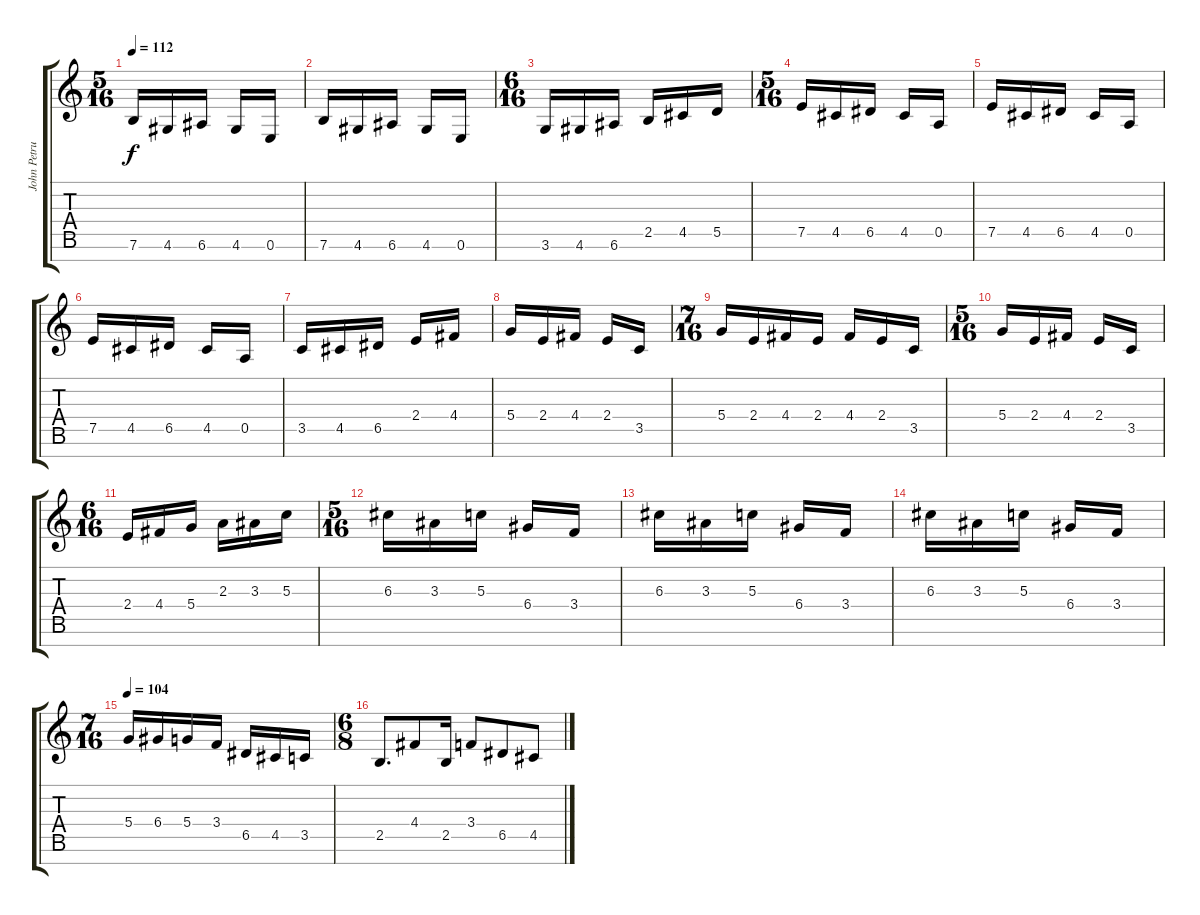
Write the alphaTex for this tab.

\track ("John Petrucci Guitar 1 (main)" "John Petru") {instrument distortionguitar}
\staff {score tabs}
\tuning (E4 B3 G3 D3 A2 E2 B1) {hide}
\ts (5 16)
\tempo 112
\clef g2
\ks c
7.6.16{dy f} 4.6.16 6.6.16 4.6.16 0.6.16 |
7.6.16 4.6.16 6.6.16 4.6.16 0.6.16 |
\ts (6 16)
3.6.16 4.6.16 6.6.16 2.5.16 4.5.16 5.5.16 |
\ts (5 16)
7.5.16 4.5.16 6.5.16 4.5.16 0.5.16 |
7.5.16 4.5.16 6.5.16 4.5.16 0.5.16 |
7.5.16 4.5.16 6.5.16 4.5.16 0.5.16 |
3.5.16 4.5.16 6.5.16 2.4.16 4.4.16 |
5.4.16 2.4.16 4.4.16 2.4.16 3.5.16 |
\ts (7 16)
5.4.16 2.4.16 4.4.16 2.4.16 4.4.16 2.4.16 3.5.16 |
\ts (5 16)
5.4.16 2.4.16 4.4.16 2.4.16 3.5.16 |
\ts (6 16)
2.4.16 4.4.16 5.4.16 2.3.16 3.3.16 5.3.16 |
\ts (5 16)
6.3.16 3.3.16 5.3.16 6.4.16 3.4.16 |
6.3.16 3.3.16 5.3.16 6.4.16 3.4.16 |
6.3.16 3.3.16 5.3.16 6.4.16 3.4.16 |
\ts (7 16)
\tempo 104
5.4.16 6.4.16 5.4.16 3.4.16 6.5.16 4.5.16 3.5.16 |
\ts (6 8)
2.5.8{d} 4.4.8 2.5.16 3.4.8 6.5.8 4.5.8
